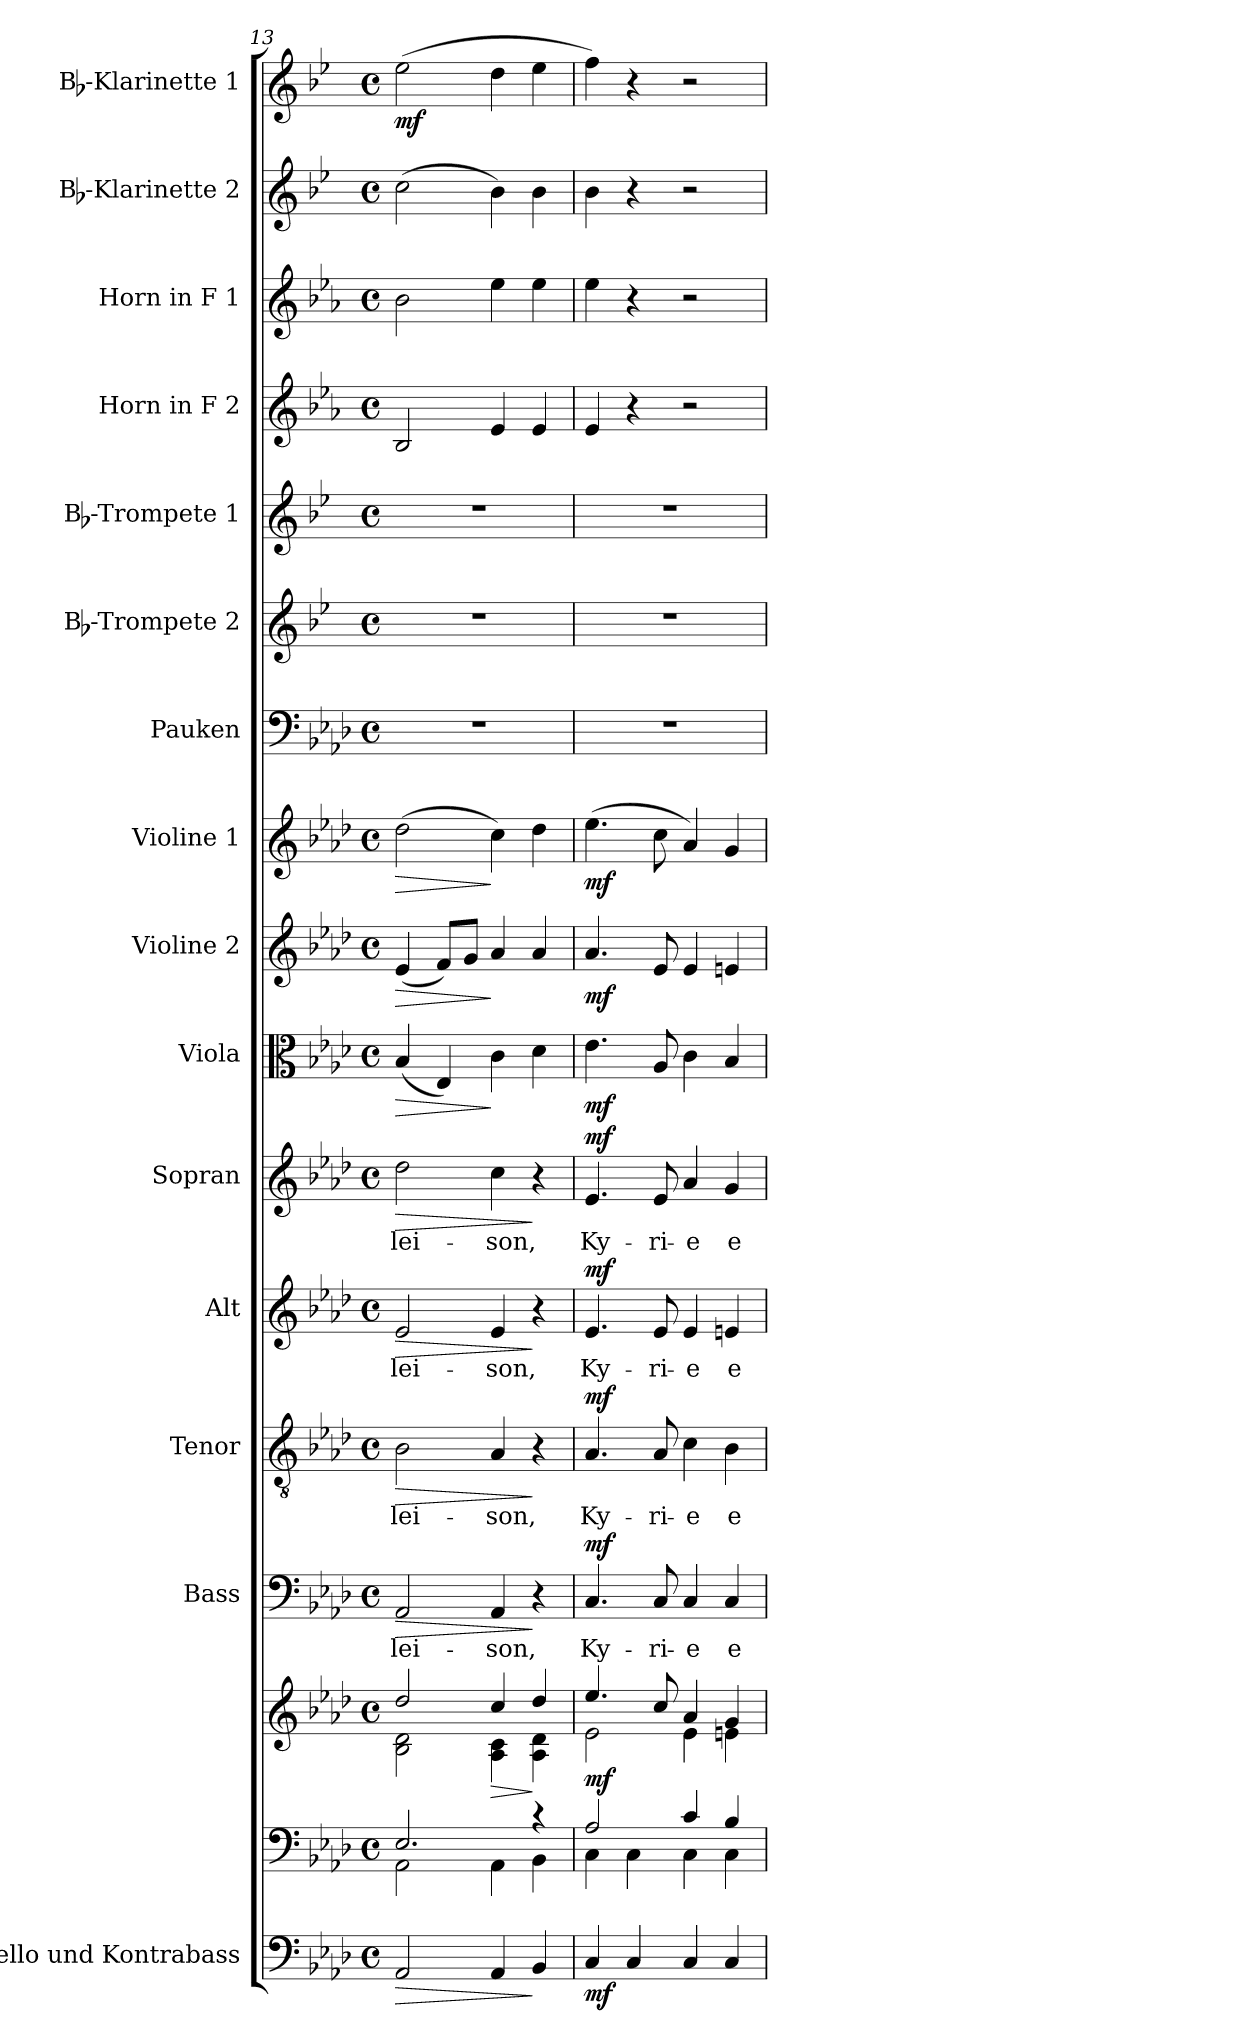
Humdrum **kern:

**kern	**dynam	**kern	**kern	**dynam	**kern	**text	**dynam	**kern	**text	**dynam	**kern	**text	**dynam	**kern	**text	**dynam	**kern	**dynam	**kern	**dynam	**kern	**dynam	**kern	**kern	**kern	**kern	**kern	**kern	**kern	**dynam
*part16	*part16	*part15	*part15	*part15	*part14	*part14	*part14	*part13	*part13	*part13	*part12	*part12	*part12	*part11	*part11	*part11	*part10	*part10	*part9	*part9	*part8	*part8	*part7	*part6	*part5	*part4	*part3	*part2	*part1	*part1
*staff17	*staff17	*staff16	*staff15	*staff15/16	*staff14	*staff14	*staff14	*staff13	*staff13	*staff13	*staff12	*staff12	*staff12	*staff11	*staff11	*staff11	*staff10	*staff10	*staff9	*staff9	*staff8	*staff8	*staff7	*staff6	*staff5	*staff4	*staff3	*staff2	*staff1	*staff1
*I"Cello und Kontrabass	*	*	*	*	*I"Bass	*	*	*I"Tenor	*	*	*I"Alt	*	*	*I"Sopran	*	*	*I"Viola	*	*I"Violine 2	*	*I"Violine 1	*	*I"Pauken	*I"Bb-Trompete 2	*I"Bb-Trompete 1	*I"Horn in F 2	*I"Horn in F 1	*I"Bb-Klarinette 2	*I"Bb-Klarinette 1	*
*I'Kb.	*	*	*	*	*I'B.	*	*	*I'T.	*	*	*I'A.	*	*	*I'S.	*	*	*I'Vla.	*	*I'Vl. 2	*	*I'Vl. 1	*	*I'Pk.	*I'Bb Trp. 2	*I'Bb Trp. 1	*	*	*I'Bb Kl. 2	*I'Bb Kl. 1	*
*clefF4	*	*clefF4	*clefG2	*	*clefF4	*	*	*clefGv2	*	*	*clefG2	*	*	*clefG2	*	*	*clefC3	*	*clefG2	*	*clefG2	*	*clefF4	*clefG2	*clefG2	*clefG2	*clefG2	*clefG2	*clefG2	*
*ITrd7c12	*	*	*	*	*	*	*	*	*	*	*	*	*	*	*	*	*	*	*	*	*	*	*	*ITrd1c2	*ITrd1c2	*ITrd4c7	*ITrd4c7	*ITrd1c2	*ITrd1c2	*
*k[b-e-a-d-]	*	*k[b-e-a-d-]	*k[b-e-a-d-]	*	*k[b-e-a-d-]	*	*	*k[b-e-a-d-]	*	*	*k[b-e-a-d-]	*	*	*k[b-e-a-d-]	*	*	*k[b-e-a-d-]	*	*k[b-e-a-d-]	*	*k[b-e-a-d-]	*	*k[b-e-a-d-]	*k[b-e-a-d-]	*k[b-e-a-d-]	*k[b-e-a-d-]	*k[b-e-a-d-]	*k[b-e-a-d-]	*k[b-e-a-d-]	*
*A-:	*	*A-:	*A-:	*	*A-:	*	*	*A-:	*	*	*A-:	*	*	*A-:	*	*	*A-:	*	*A-:	*	*A-:	*	*A-:	*A-:	*A-:	*A-:	*A-:	*A-:	*A-:	*
*M4/4	*	*M4/4	*M4/4	*	*M4/4	*	*	*M4/4	*	*	*M4/4	*	*	*M4/4	*	*	*M4/4	*	*M4/4	*	*M4/4	*	*M4/4	*M4/4	*M4/4	*M4/4	*M4/4	*M4/4	*M4/4	*
*met(c)	*	*met(c)	*met(c)	*	*met(c)	*	*	*met(c)	*	*	*met(c)	*	*	*met(c)	*	*	*met(c)	*	*met(c)	*	*met(c)	*	*met(c)	*met(c)	*met(c)	*met(c)	*met(c)	*met(c)	*met(c)	*
=13	=13	=13	=13	=13	=13	=13	=13	=13	=13	=13	=13	=13	=13	=13	=13	=13	=13	=13	=13	=13	=13	=13	=13	=13	=13	=13	=13	=13	=13	=13
!	!LO:HP:b	!	!	!	!	!LO:LY:b	!LO:HP:b	!	!LO:LY:b	!LO:HP:b	!	!LO:LY:b	!LO:HP:b	!	!LO:LY:b	!LO:HP:b	!	!LO:HP:b	!	!LO:HP:b	!	!LO:HP:b	!	!	!	!	!	!	!	!LO:DY:b
*	*	*^	*^	*	*	*	*	*	*	*	*	*	*	*	*	*	*	*	*	*	*	*	*	*	*	*	*	*	*	*
2AAA-/	>	2.E-/	2AA-\	2dd-!/	2B-\ 2d-\	.	2AA-/	-lei-	>	2B-\	-lei-	>	2e-/	-lei-	>	2dd-\	-lei-	>	(<4B-/	>	(<4e-/	>	(>2dd-\	>	1r	1r	1r	2E-/	2e-\	(>2b-\	(>2dd-\	mf
.	.	.	.	.	.	.	.	.	.	.	.	.	.	.	.	.	.	.	4E-/)	.	8f/L)	.	.	.	.	.	.	.	.	.	.	.
.	.	.	.	.	.	.	.	.	.	.	.	.	.	.	.	.	.	.	.	.	8g/J	.	.	.	.	.	.	.	.	.	.	.
!	!	!	!	!	!	!LO:HP:b	!	!LO:LY:b	!	!	!LO:LY:b	!	!	!LO:LY:b	!	!	!LO:LY:b	!	!	!	!	!	!	!	!	!	!	!	!	!	!	!
4AAA-/	.	.	4AA-\	4cc!/	4A-\ 4c\	>	4AA-/	-son,	.	4A-/	-son,	.	4e-/	-son,	.	4cc\	-son,	.	4c\	]	4a-/	]	4cc\)	]	.	.	.	4A-/	4a-\	4a-\)	4cc\	.
4BBB-/	]	4rc	4BB-\	4dd-!/	4A-\ 4d-\	]	4r	.	]	4r	.	]	4r	.	]	4r	.	]	4d-\	.	4a-/	.	4dd-\	.	.	.	.	4A-/	4a-\	4a-\	4dd-\	.
=14	=14	=14	=14	=14	=14	=14	=14	=14	=14	=14	=14	=14	=14	=14	=14	=14	=14	=14	=14	=14	=14	=14	=14	=14	=14	=14	=14	=14	=14	=14	=14	=14
!	!LO:DY:b	!	!	!	!	!LO:DY:a=2	!	!LO:LY:b	!LO:DY:a	!	!LO:LY:b	!LO:DY:a	!	!LO:LY:b	!LO:DY:a	!	!LO:LY:b	!LO:DY:a	!	!LO:DY:b	!	!LO:DY:b	!	!LO:DY:b	!	!	!	!	!	!	!	!
4CC/	mf	2A-/	4C\	4.ee-!/	2e-\	mf	4.C/	Ky-	mf	4.A-/	Ky-	mf	4.e-/	Ky-	mf	4.e-/	Ky-	mf	4.e-\	mf	4.a-/	mf	(>4.ee-\	mf	1r	1r	1r	4A-/	4a-\	4a-\	4ee-\)	.
4CC/	.	.	4C\	.	.	.	.	.	.	.	.	.	.	.	.	.	.	.	.	.	.	.	.	.	.	.	.	4r	4r	4r	4r	.
!	!	!	!	!	!	!	!	!LO:LY:b	!	!	!LO:LY:b	!	!	!LO:LY:b	!	!	!LO:LY:b	!	!	!	!	!	!	!	!	!	!	!	!	!	!	!
.	.	.	.	8cc!/	.	.	8C/	-ri-	.	8A-/	-ri-	.	8e-/	-ri-	.	8e-/	-ri-	.	8A-/	.	8e-/	.	8cc\	.	.	.	.	.	.	.	.	.
!	!	!	!	!	!	!	!	!LO:LY:b	!	!	!LO:LY:b	!	!	!LO:LY:b	!	!	!LO:LY:b	!	!	!	!	!	!	!	!	!	!	!	!	!	!	!
4CC/	.	4c/	4C\	4a-/	4e-\	.	4C/	-e	.	4c\	-e	.	4e-/	-e	.	4a-/	-e	.	4c\	.	4e-/	.	4a-/)	.	.	.	.	2r	2r	2r	2r	.
!	!	!	!	!	!	!	!	!LO:LY:b	!	!	!LO:LY:b	!	!	!LO:LY:b	!	!	!LO:LY:b	!	!	!	!	!	!	!	!	!	!	!	!	!	!	!
4CC/	.	4B-/	4C\	4g/	4en\	.	4C/	e-	.	4B-\	e-	.	4en/	e-	.	4g/	e-	.	4B-/	.	4en/	.	4g/	.	.	.	.	.	.	.	.	.
*	*	*v	*v	*	*	*	*	*	*	*	*	*	*	*	*	*	*	*	*	*	*	*	*	*	*	*	*	*	*	*	*	*
*	*	*	*v	*v	*	*	*	*	*	*	*	*	*	*	*	*	*	*	*	*	*	*	*	*	*	*	*	*	*	*	*
=	=	=	=	=	=	=	=	=	=	=	=	=	=	=	=	=	=	=	=	=	=	=	=	=	=	=	=	=	=	=
*-	*-	*-	*-	*-	*-	*-	*-	*-	*-	*-	*-	*-	*-	*-	*-	*-	*-	*-	*-	*-	*-	*-	*-	*-	*-	*-	*-	*-	*-	*-
